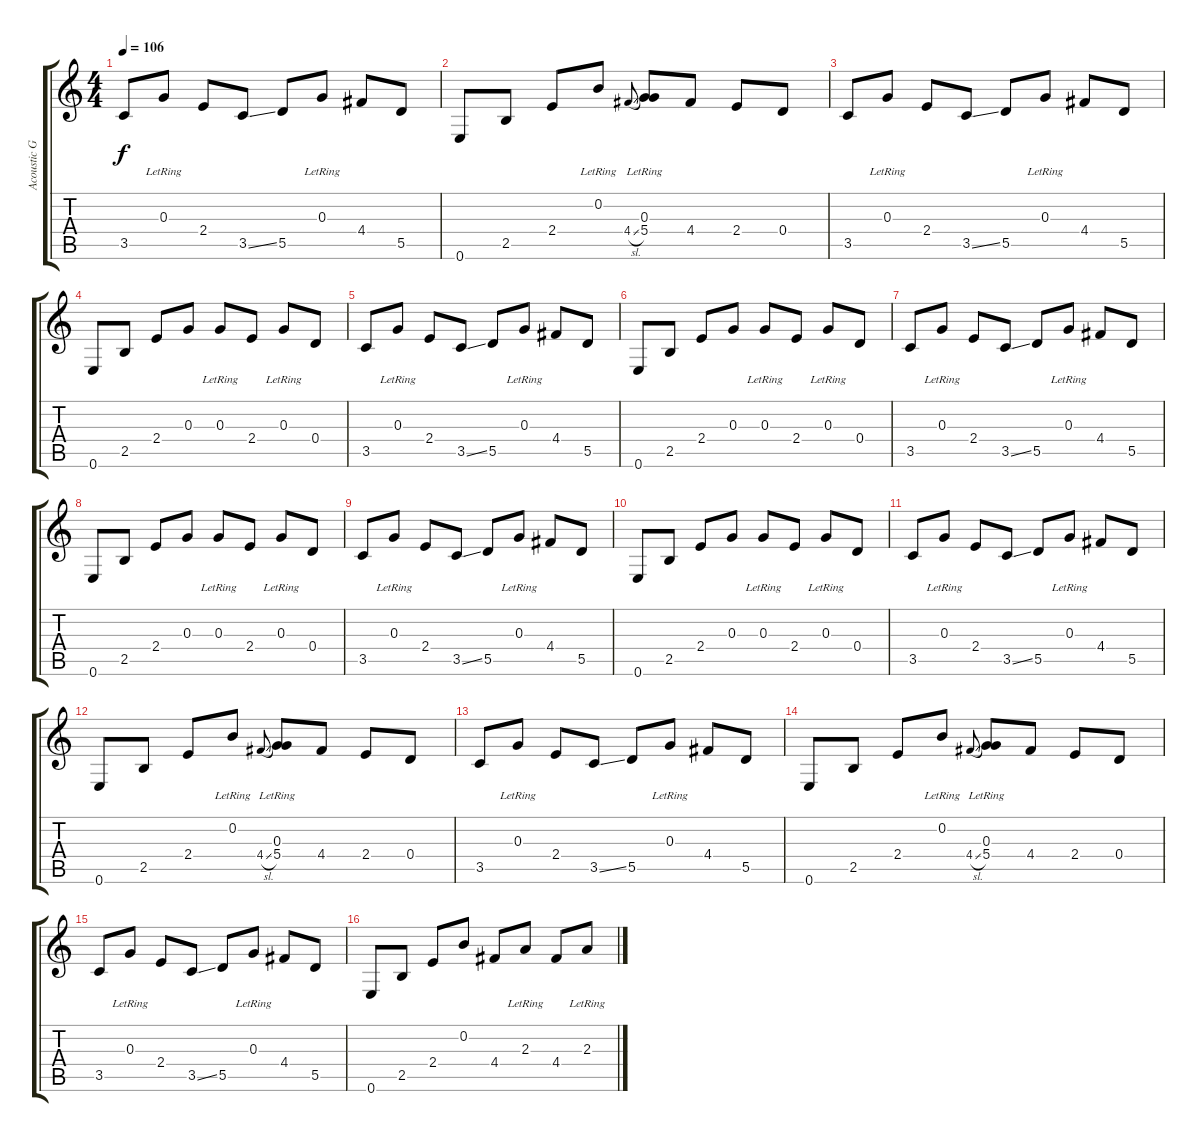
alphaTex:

\track ("Acoustic Guitar" "Acoustic G") {instrument acousticguitarsteel}
\staff {score tabs}
\tuning (E4 B3 G3 D3 A2 E2) {hide}
\ts (4 4)
\tempo 106
\clef g2
\ks c
3.5.8{dy f} 0.3{lr}.8 2.4.8 3.5{ss}.8 5.5.8 0.3{lr}.8 4.4.8 5.5.8 |
0.6.8 2.5.8 2.4.8 0.2{lr}.8 4.4{sl}.8{gr onbeat} (0.3{lr} 5.4).8 4.4.8 2.4.8 0.4.8 |
3.5.8 0.3{lr}.8 2.4.8 3.5{ss}.8 5.5.8 0.3{lr}.8 4.4.8 5.5.8 |
0.6.8 2.5.8 2.4.8 0.3.8 0.3{lr}.8 2.4.8 0.3{lr}.8 0.4.8 |
3.5.8 0.3{lr}.8 2.4.8 3.5{ss}.8 5.5.8 0.3{lr}.8 4.4.8 5.5.8 |
0.6.8 2.5.8 2.4.8 0.3.8 0.3{lr}.8 2.4.8 0.3{lr}.8 0.4.8 |
3.5.8 0.3{lr}.8 2.4.8 3.5{ss}.8 5.5.8 0.3{lr}.8 4.4.8 5.5.8 |
0.6.8 2.5.8 2.4.8 0.3.8 0.3{lr}.8 2.4.8 0.3{lr}.8 0.4.8 |
3.5.8 0.3{lr}.8 2.4.8 3.5{ss}.8 5.5.8 0.3{lr}.8 4.4.8 5.5.8 |
0.6.8 2.5.8 2.4.8 0.3.8 0.3{lr}.8 2.4.8 0.3{lr}.8 0.4.8 |
3.5.8 0.3{lr}.8 2.4.8 3.5{ss}.8 5.5.8 0.3{lr}.8 4.4.8 5.5.8 |
0.6.8 2.5.8 2.4.8 0.2{lr}.8 4.4{sl}.8{gr onbeat} (0.3{lr} 5.4).8 4.4.8 2.4.8 0.4.8 |
3.5.8 0.3{lr}.8 2.4.8 3.5{ss}.8 5.5.8 0.3{lr}.8 4.4.8 5.5.8 |
0.6.8 2.5.8 2.4.8 0.2{lr}.8 4.4{sl}.8{gr onbeat} (0.3{lr} 5.4).8 4.4.8 2.4.8 0.4.8 |
3.5.8 0.3{lr}.8 2.4.8 3.5{ss}.8 5.5.8 0.3{lr}.8 4.4.8 5.5.8 |
0.6.8 2.5.8 2.4.8 0.2.8 4.4.8 2.3{lr}.8 4.4.8 2.3{lr}.8
